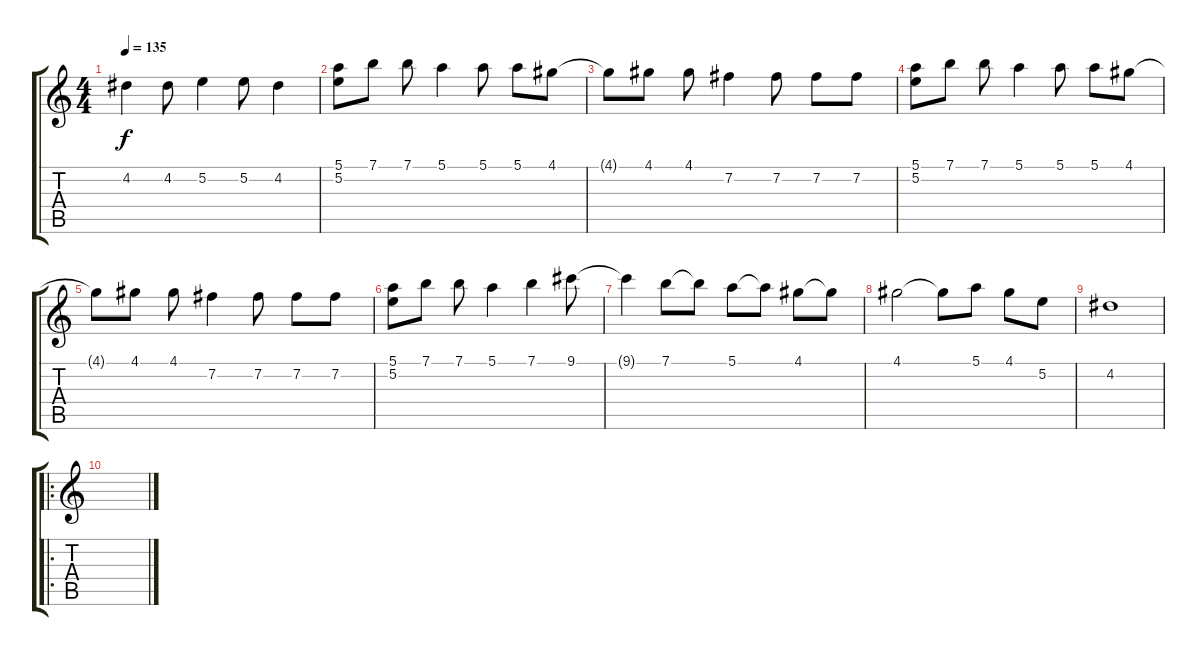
\track "" {instrument acousticguitarsteel}
\staff {score tabs}
\tuning (E4 B3 G3 D3 A2 E2) {hide}
\ts (4 4)
\tempo 135
\clef g2
\ks c
4.2.4{dy f} 4.2.8 5.2.4 5.2.8 4.2.4 |
(5.1 5.2).8 7.1.8 7.1.8 5.1.4 5.1.8 5.1.8 4.1.8 |
4.1{t}.8 4.1.8 4.1.8 7.2.4 7.2.8 7.2.8 7.2.8 |
(5.1 5.2).8 7.1.8 7.1.8 5.1.4 5.1.8 5.1.8 4.1.8 |
4.1{t}.8 4.1.8 4.1.8 7.2.4 7.2.8 7.2.8 7.2.8 |
(5.1 5.2).8 7.1.8 7.1.8 5.1.4 7.1.4 9.1.8 |
9.1{t}.4 7.1.8 7.1{t}.8 5.1.8 5.1{t}.8 4.1.8 4.1{t}.8 |
4.1.2 4.1{t}.8 5.1.8 4.1.8 5.2.8 |
4.2.1 |
\ro
